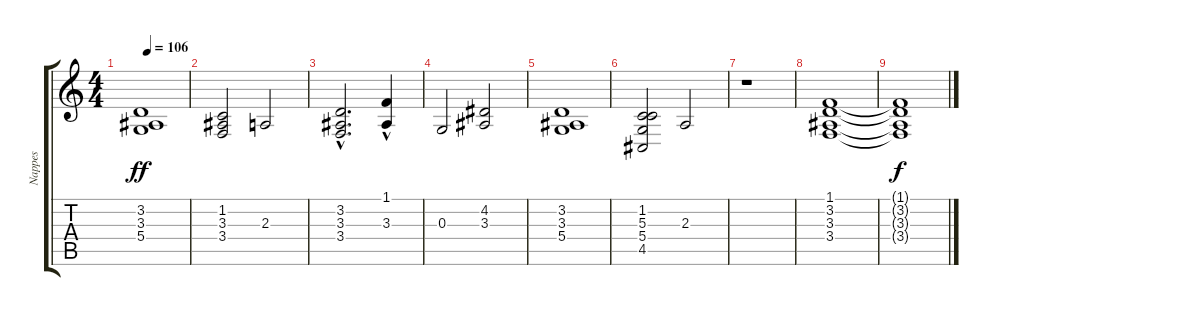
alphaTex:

\track ("Nappes" "Nappes") {instrument pad2warm}
\staff {score tabs}
\tuning (E4 B3 G3 D3 A2 E2) {hide}
\ts (4 4)
\tempo 106
\clef g2
\ks c
(3.2 3.3 5.4).1{dy ff} |
(1.2 3.3 3.4).2 2.3.2 |
(3.2{hac} 3.3{hac} 3.4).2{d} (1.1{hac} 3.3{hac}).4 |
0.3.2 (4.2 3.3).2 |
(3.2 3.3 5.4).1 |
(1.2 5.3 5.4 4.5).2 2.3.2 |
r.1 |
(1.1 3.2 3.3 3.4).1 |
(1.1{t} 3.2{t} 3.3{t} 3.4{t}).1{dy f}
